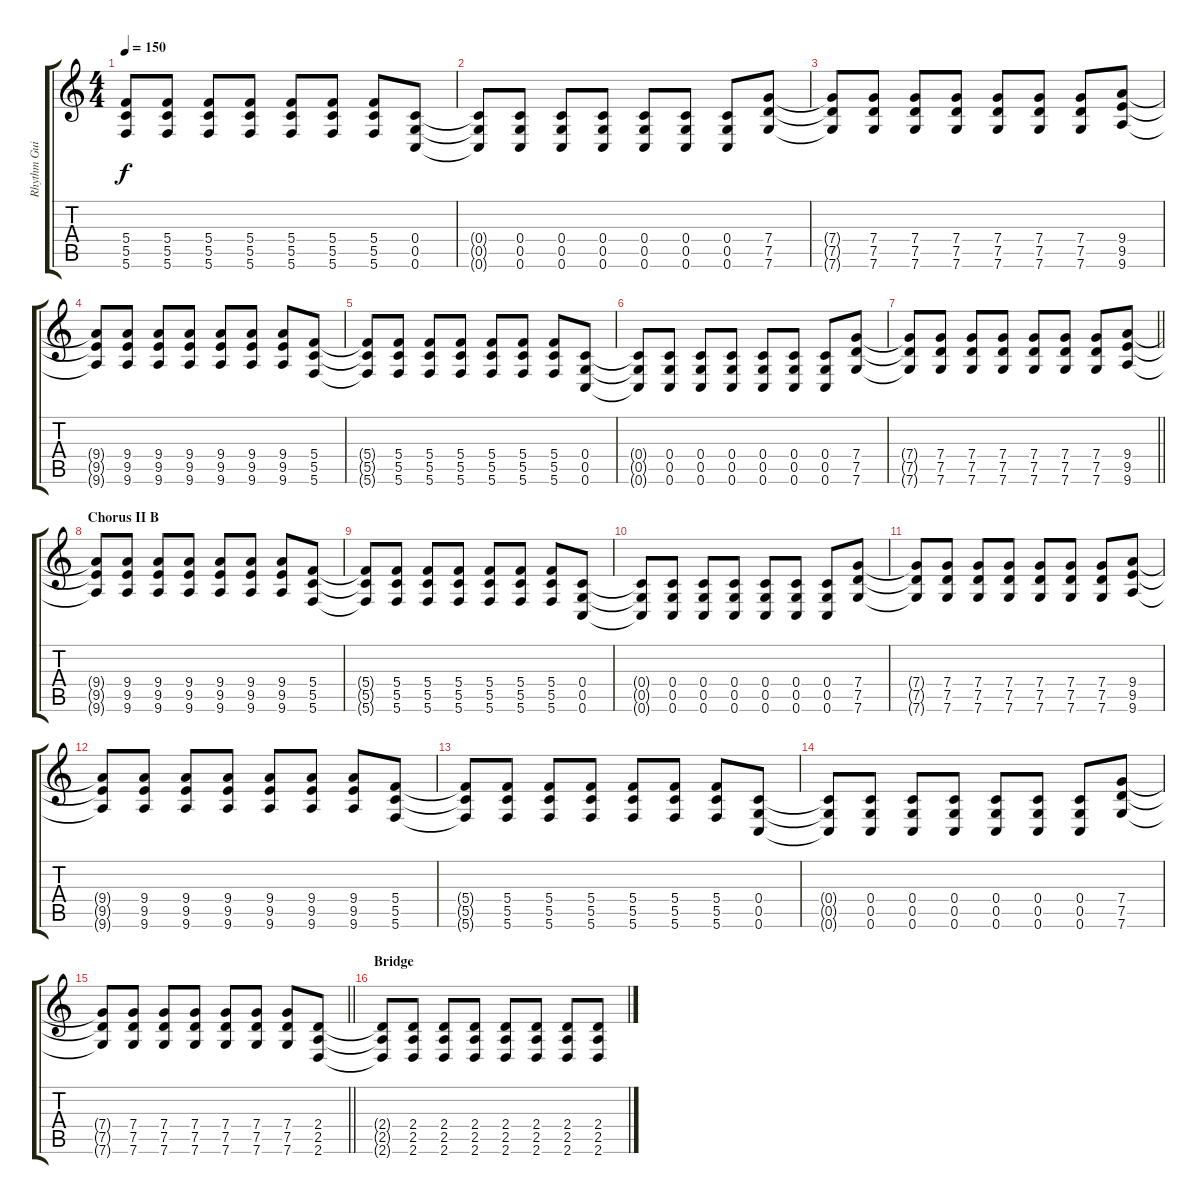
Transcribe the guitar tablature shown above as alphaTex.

\track ("Rhythm Guitar" "Rhythm Gui") {instrument overdrivenguitar}
\staff {score tabs}
\tuning (D4 A3 F3 C3 G2 C2) {hide}
\ts (4 4)
\tempo 150
\clef g2
\ks c
(5.4{t} 5.5{t} 5.6{t}).8{dy f} (5.4 5.5 5.6).8 (5.4 5.5 5.6).8 (5.4 5.5 5.6).8 (5.4 5.5 5.6).8 (5.4 5.5 5.6).8 (5.4 5.5 5.6).8 (0.4 0.5 0.6).8 |
(0.4{t} 0.5{t} 0.6{t}).8 (0.4 0.5 0.6).8 (0.4 0.5 0.6).8 (0.4 0.5 0.6).8 (0.4 0.5 0.6).8 (0.4 0.5 0.6).8 (0.4 0.5 0.6).8 (7.4 7.5 7.6).8 |
(7.4{t} 7.5{t} 7.6{t}).8 (7.4 7.5 7.6).8 (7.4 7.5 7.6).8 (7.4 7.5 7.6).8 (7.4 7.5 7.6).8 (7.4 7.5 7.6).8 (7.4 7.5 7.6).8 (9.4 9.5 9.6).8 |
(9.4{t} 9.5{t} 9.6{t}).8 (9.4 9.5 9.6).8 (9.4 9.5 9.6).8 (9.4 9.5 9.6).8 (9.4 9.5 9.6).8 (9.4 9.5 9.6).8 (9.4 9.5 9.6).8 (5.4 5.5 5.6).8 |
(5.4{t} 5.5{t} 5.6{t}).8 (5.4 5.5 5.6).8 (5.4 5.5 5.6).8 (5.4 5.5 5.6).8 (5.4 5.5 5.6).8 (5.4 5.5 5.6).8 (5.4 5.5 5.6).8 (0.4 0.5 0.6).8 |
(0.4{t} 0.5{t} 0.6{t}).8 (0.4 0.5 0.6).8 (0.4 0.5 0.6).8 (0.4 0.5 0.6).8 (0.4 0.5 0.6).8 (0.4 0.5 0.6).8 (0.4 0.5 0.6).8 (7.4 7.5 7.6).8 |
\barLineRight lightlight
(7.4{t} 7.5{t} 7.6{t}).8 (7.4 7.5 7.6).8 (7.4 7.5 7.6).8 (7.4 7.5 7.6).8 (7.4 7.5 7.6).8 (7.4 7.5 7.6).8 (7.4 7.5 7.6).8 (9.4 9.5 9.6).8 |
\section ("" "Chorus II B")
(9.4{t} 9.5{t} 9.6{t}).8 (9.4 9.5 9.6).8 (9.4 9.5 9.6).8 (9.4 9.5 9.6).8 (9.4 9.5 9.6).8 (9.4 9.5 9.6).8 (9.4 9.5 9.6).8 (5.4 5.5 5.6).8 |
(5.4{t} 5.5{t} 5.6{t}).8 (5.4 5.5 5.6).8 (5.4 5.5 5.6).8 (5.4 5.5 5.6).8 (5.4 5.5 5.6).8 (5.4 5.5 5.6).8 (5.4 5.5 5.6).8 (0.4 0.5 0.6).8 |
(0.4{t} 0.5{t} 0.6{t}).8 (0.4 0.5 0.6).8 (0.4 0.5 0.6).8 (0.4 0.5 0.6).8 (0.4 0.5 0.6).8 (0.4 0.5 0.6).8 (0.4 0.5 0.6).8 (7.4 7.5 7.6).8 |
(7.4{t} 7.5{t} 7.6{t}).8 (7.4 7.5 7.6).8 (7.4 7.5 7.6).8 (7.4 7.5 7.6).8 (7.4 7.5 7.6).8 (7.4 7.5 7.6).8 (7.4 7.5 7.6).8 (9.4 9.5 9.6).8 |
(9.4{t} 9.5{t} 9.6{t}).8 (9.4 9.5 9.6).8 (9.4 9.5 9.6).8 (9.4 9.5 9.6).8 (9.4 9.5 9.6).8 (9.4 9.5 9.6).8 (9.4 9.5 9.6).8 (5.4 5.5 5.6).8 |
(5.4{t} 5.5{t} 5.6{t}).8 (5.4 5.5 5.6).8 (5.4 5.5 5.6).8 (5.4 5.5 5.6).8 (5.4 5.5 5.6).8 (5.4 5.5 5.6).8 (5.4 5.5 5.6).8 (0.4 0.5 0.6).8 |
(0.4{t} 0.5{t} 0.6{t}).8 (0.4 0.5 0.6).8 (0.4 0.5 0.6).8 (0.4 0.5 0.6).8 (0.4 0.5 0.6).8 (0.4 0.5 0.6).8 (0.4 0.5 0.6).8 (7.4 7.5 7.6).8 |
\barLineRight lightlight
(7.4{t} 7.5{t} 7.6{t}).8 (7.4 7.5 7.6).8 (7.4 7.5 7.6).8 (7.4 7.5 7.6).8 (7.4 7.5 7.6).8 (7.4 7.5 7.6).8 (7.4 7.5 7.6).8 (2.4 2.5 2.6).8 |
\section ("" "Bridge")
(2.4{t} 2.5{t} 2.6{t}).8 (2.4 2.5 2.6).8 (2.4 2.5 2.6).8 (2.4 2.5 2.6).8 (2.4 2.5 2.6).8 (2.4 2.5 2.6).8 (2.4 2.5 2.6).8 (2.4 2.5 2.6).8
